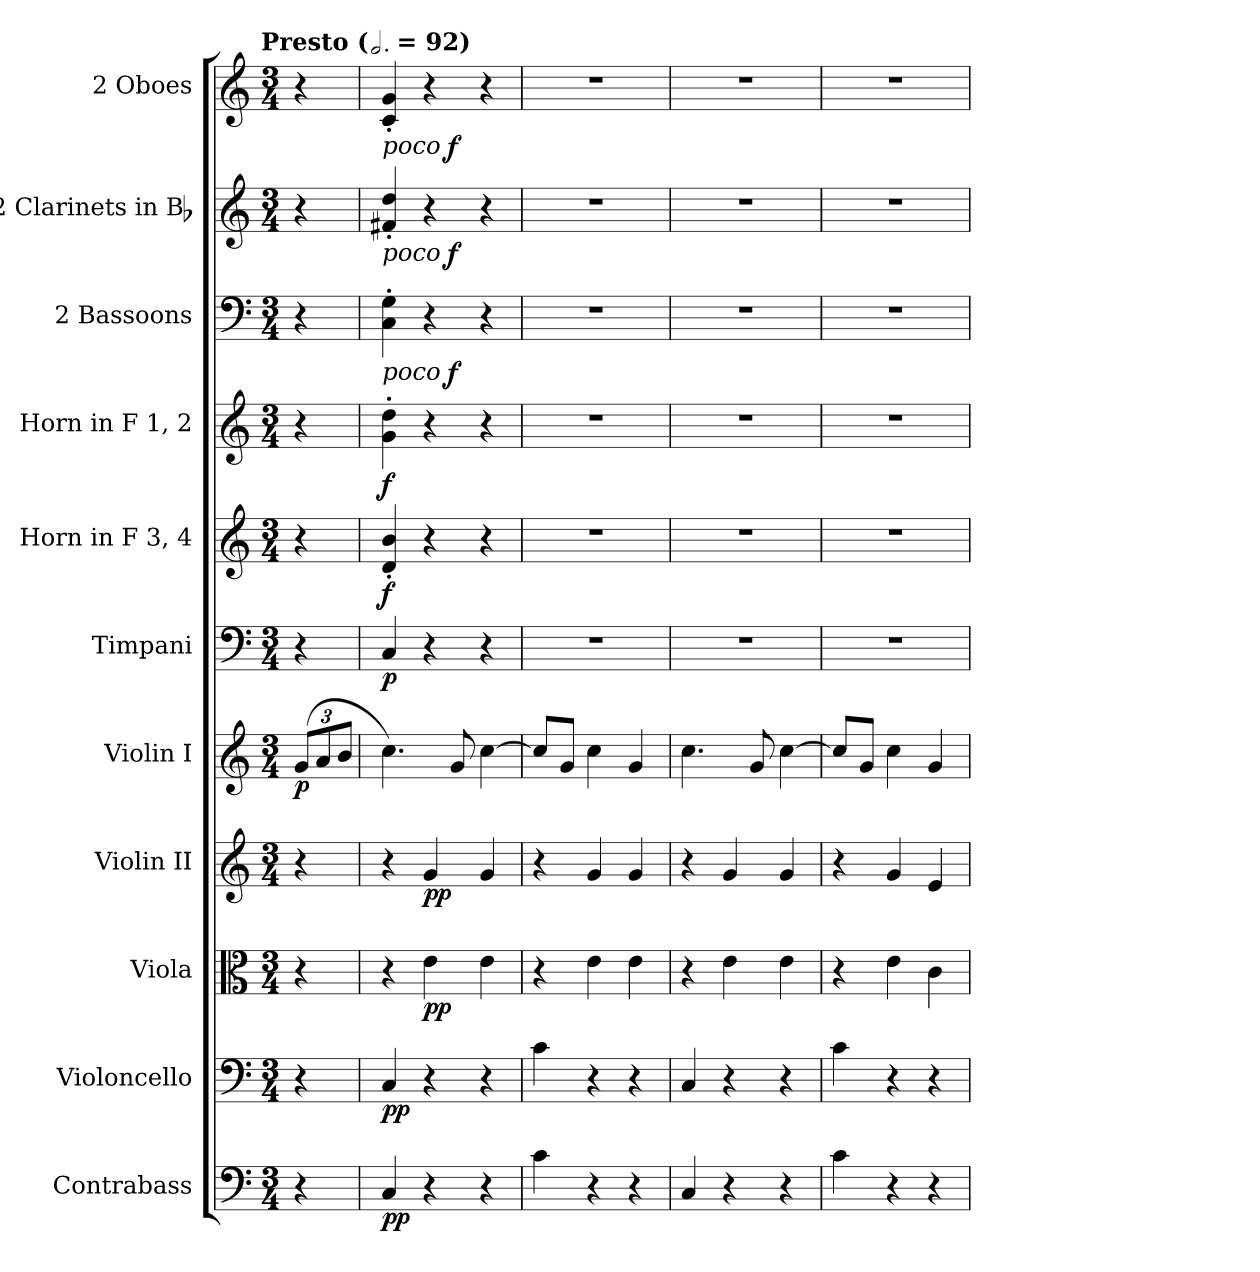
**kern	**dynam	**kern	**dynam	**kern	**dynam	**kern	**dynam	**kern	**dynam	**kern	**dynam	**kern	**dynam	**kern	**dynam	**kern	**dynam	**kern	**dynam	**kern	**dynam
*part11	*part11	*part10	*part10	*part9	*part9	*part8	*part8	*part7	*part7	*part6	*part6	*part5	*part5	*part4	*part4	*part3	*part3	*part2	*part2	*part1	*part1
*staff11	*staff11	*staff10	*staff10	*staff9	*staff9	*staff8	*staff8	*staff7	*staff7	*staff6	*staff6	*staff5	*staff5	*staff4	*staff4	*staff3	*staff3	*staff2	*staff2	*staff1	*staff1
*I"Contrabass	*	*I"Violoncello	*	*I"Viola	*	*I"Violin II	*	*I"Violin I	*	*I"Timpani	*	*I"Horn in F 3, 4	*	*I"Horn in F 1, 2	*	*I"2 Bassoons	*	*I"2 Clarinets in Bb	*	*I"2 Oboes	*
*I'cb	*	*I'vc	*	*I'vla	*	*I'vn	*	*I'vn	*	*I'timp	*	*	*	*	*	*I'bn	*	*I'cl	*	*I'ob	*
*clefF4	*	*clefF4	*	*clefC3	*	*clefG2	*	*clefG2	*	*clefF4	*	*clefG2	*	*clefG2	*	*clefF4	*	*clefG2	*	*clefG2	*
*ITrd7c12	*	*	*	*	*	*	*	*	*	*	*	*ITrd4c7	*	*ITrd4c7	*	*	*	*ITrd1c2	*	*	*
*k[]	*	*k[]	*	*k[]	*	*k[]	*	*k[]	*	*k[]	*	*k[b-]	*	*k[b-]	*	*k[]	*	*k[b-e-]	*	*k[]	*
!!LO:TX:omd:t=Presto ([half-dot] = 92)
*M3/4	*	*M3/4	*	*M3/4	*	*M3/4	*	*M3/4	*	*M3/4	*	*M3/4	*	*M3/4	*	*M3/4	*	*M3/4	*	*M3/4	*
*MM276	*	*MM276	*	*MM276	*	*MM276	*	*MM276	*	*MM276	*	*MM276	*	*MM276	*	*MM276	*	*MM276	*	*MM276	*
=	=	=	=	=	=	=	=	=	=	=	=	=	=	=	=	=	=	=	=	=	=
4r	.	4r	.	4r	.	4r	.	(12gL	p	4r	.	4r	.	4r	.	4r	.	4r	.	4r	.
.	.	.	.	.	.	.	.	12a	.	.	.	.	.	.	.	.	.	.	.	.	.
.	.	.	.	.	.	.	.	12bJ	.	.	.	.	.	.	.	.	.	.	.	.	.
=1	=1	=1	=1	=1	=1	=1	=1	=1	=1	=1	=1	=1	=1	=1	=1	=1	=1	=1	=1	=1	=1
!	!	!	!	!	!	!	!	!	!	!	!	!	!	!	!	!	!LO:DY:t=poco %s	!	!LO:DY:t=poco %s	!	!LO:DY:t=poco %s
4CC	pp	4C	pp	4r	.	4r	.	4.cc)	.	4C	p	4G' 4e'	f	4c' 4g'	f	4C' 4G'	f	4en' 4cc'	f	4c' 4g'	f
4r	.	4r	.	4e	pp	4g	pp	.	.	4r	.	4r	.	4r	.	4r	.	4r	.	4r	.
.	.	.	.	.	.	.	.	8g	.	.	.	.	.	.	.	.	.	.	.	.	.
4r	.	4r	.	4e	.	4g	.	[4cc	.	4r	.	4r	.	4r	.	4r	.	4r	.	4r	.
=2	=2	=2	=2	=2	=2	=2	=2	=2	=2	=2	=2	=2	=2	=2	=2	=2	=2	=2	=2	=2	=2
4C	.	4c	.	4r	.	4r	.	8ccL]	.	4%3r	.	4%3r	.	4%3r	.	4%3r	.	4%3r	.	4%3r	.
.	.	.	.	.	.	.	.	8gJ	.	.	.	.	.	.	.	.	.	.	.	.	.
4r	.	4r	.	4e	.	4g	.	4cc	.	.	.	.	.	.	.	.	.	.	.	.	.
4r	.	4r	.	4e	.	4g	.	4g	.	.	.	.	.	.	.	.	.	.	.	.	.
=3	=3	=3	=3	=3	=3	=3	=3	=3	=3	=3	=3	=3	=3	=3	=3	=3	=3	=3	=3	=3	=3
4CC	.	4C	.	4r	.	4r	.	4.cc	.	4%3r	.	4%3r	.	4%3r	.	4%3r	.	4%3r	.	4%3r	.
4r	.	4r	.	4e	.	4g	.	.	.	.	.	.	.	.	.	.	.	.	.	.	.
.	.	.	.	.	.	.	.	8g	.	.	.	.	.	.	.	.	.	.	.	.	.
4r	.	4r	.	4e	.	4g	.	[4cc	.	.	.	.	.	.	.	.	.	.	.	.	.
=4	=4	=4	=4	=4	=4	=4	=4	=4	=4	=4	=4	=4	=4	=4	=4	=4	=4	=4	=4	=4	=4
4C	.	4c	.	4r	.	4r	.	8ccL]	.	4%3r	.	4%3r	.	4%3r	.	4%3r	.	4%3r	.	4%3r	.
.	.	.	.	.	.	.	.	8gJ	.	.	.	.	.	.	.	.	.	.	.	.	.
4r	.	4r	.	4e	.	4g	.	4cc	.	.	.	.	.	.	.	.	.	.	.	.	.
4r	.	4r	.	4c	.	4e	.	4g	.	.	.	.	.	.	.	.	.	.	.	.	.
=	=	=	=	=	=	=	=	=	=	=	=	=	=	=	=	=	=	=	=	=	=
*-	*-	*-	*-	*-	*-	*-	*-	*-	*-	*-	*-	*-	*-	*-	*-	*-	*-	*-	*-	*-	*-
